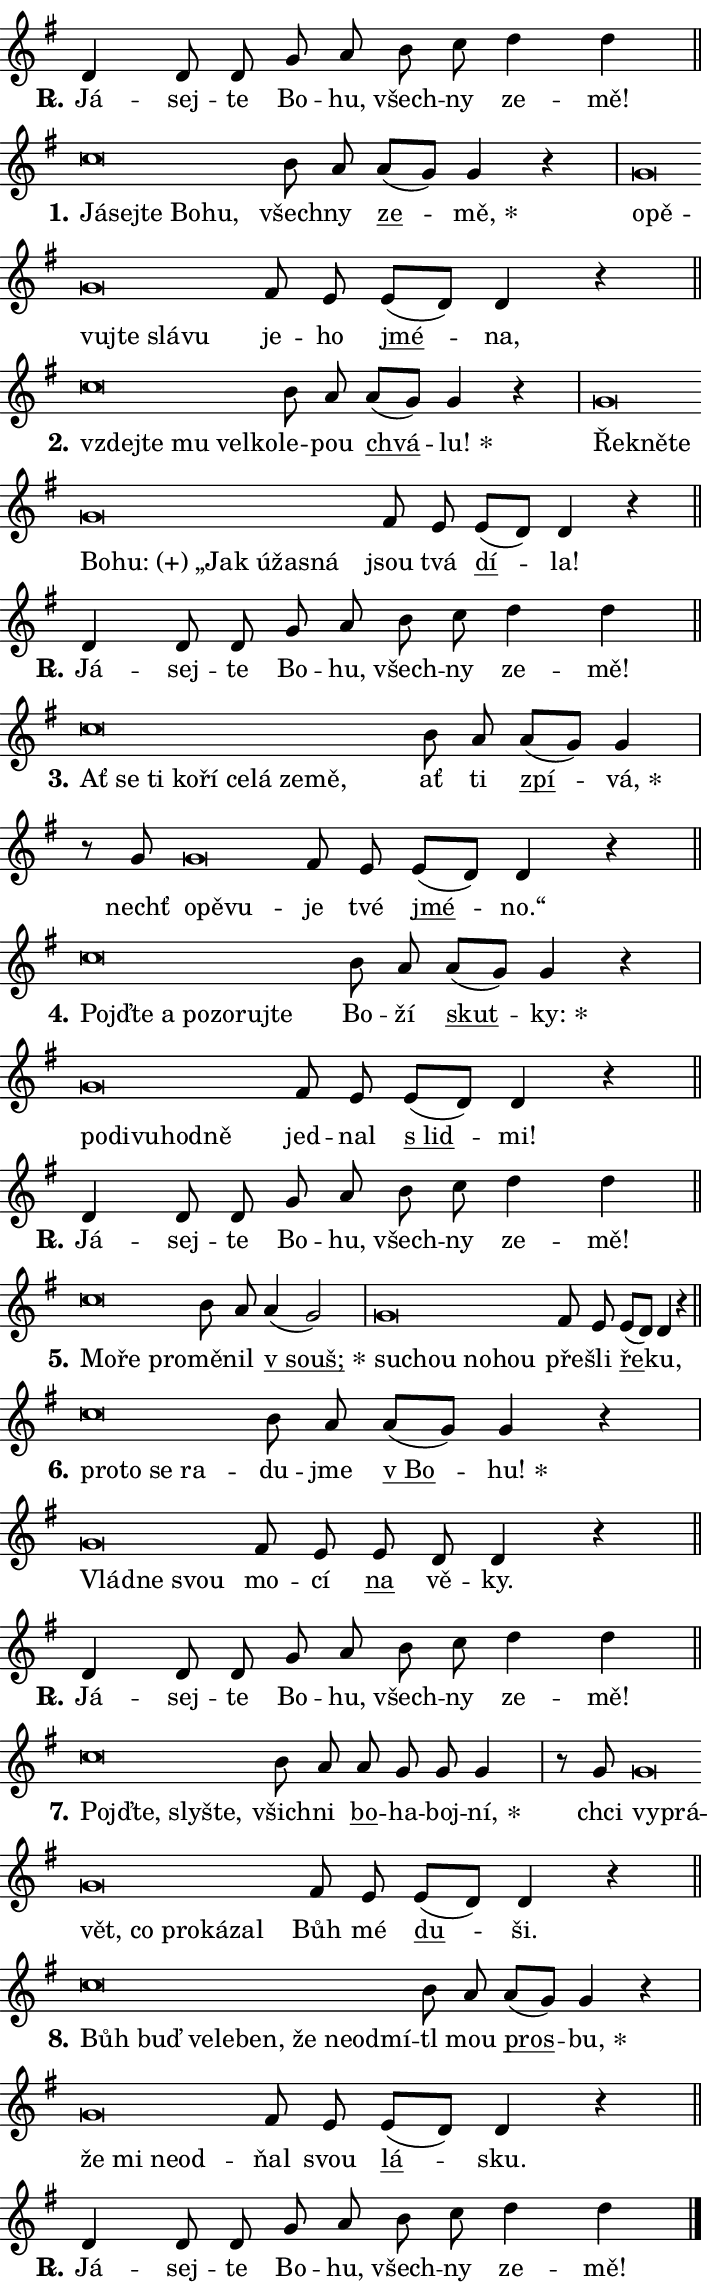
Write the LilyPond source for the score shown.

\version "2.24.0"
\header { tagline = "" }
\paper {
  indent = 0\cm
  top-margin = 0\cm
  right-margin = 0.13\cm % to fit lyric hyphens
  bottom-margin = 0\cm
  left-margin = 0\cm
  paper-width = 12\cm
  page-breaking = #ly:one-page-breaking
  system-system-spacing.basic-distance = #11
  score-system-spacing.basic-distance = #11
  ragged-last = ##f
}


%% Author: Thomas Morley
%% https://lists.gnu.org/archive/html/lilypond-user/2020-05/msg00002.html
#(define (line-position grob)
"Returns position of @var[grob} in current system:
   @code{'start}, if at first time-step
   @code{'end}, if at last time-step
   @code{'middle} otherwise
"
  (let* ((col (ly:item-get-column grob))
         (ln (ly:grob-object col 'left-neighbor))
         (rn (ly:grob-object col 'right-neighbor))
         (col-to-check-left (if (ly:grob? ln) ln col))
         (col-to-check-right (if (ly:grob? rn) rn col))
         (break-dir-left
           (and
             (ly:grob-property col-to-check-left 'non-musical #f)
             (ly:item-break-dir col-to-check-left)))
         (break-dir-right
           (and
             (ly:grob-property col-to-check-right 'non-musical #f)
             (ly:item-break-dir col-to-check-right))))
        (cond ((eqv? 1 break-dir-left) 'start)
              ((eqv? -1 break-dir-right) 'end)
              (else 'middle))))

#(define (tranparent-at-line-position vctor)
  (lambda (grob)
  "Relying on @code{line-position} select the relevant enry from @var{vctor}.
Used to determine transparency,"
    (case (line-position grob)
      ((end) (not (vector-ref vctor 0)))
      ((middle) (not (vector-ref vctor 1)))
      ((start) (not (vector-ref vctor 2))))))

noteHeadBreakVisibility =
#(define-music-function (break-visibility)(vector?)
"Makes @code{NoteHead}s transparent relying on @var{break-visibility}"
#{
  \override NoteHead.transparent =
    #(tranparent-at-line-position break-visibility)
#})

#(define delete-ledgers-for-transparent-note-heads
  (lambda (grob)
    "Reads whether a @code{NoteHead} is transparent.
If so this @code{NoteHead} is removed from @code{'note-heads} from
@var{grob}, which is supposed to be @code{LedgerLineSpanner}.
As a result ledgers are not printed for this @code{NoteHead}"
    (let* ((nhds-array (ly:grob-object grob 'note-heads))
           (nhds-list
             (if (ly:grob-array? nhds-array)
                 (ly:grob-array->list nhds-array)
                 '()))
           ;; Relies on the transparent-property being done before
           ;; Staff.LedgerLineSpanner.after-line-breaking is executed.
           ;; This is fragile ...
           (to-keep
             (remove
               (lambda (nhd)
                 (ly:grob-property nhd 'transparent #f))
               nhds-list)))
      ;; TODO find a better method to iterate over grob-arrays, similiar
      ;; to filter/remove etc for lists
      ;; For now rebuilt from scratch
      (set! (ly:grob-object grob 'note-heads)  '())
      (for-each
        (lambda (nhd)
          (ly:pointer-group-interface::add-grob grob 'note-heads nhd))
        to-keep))))

squashNotes = {
  \override NoteHead.X-extent = #'(-0.2 . 0.2)
  \override NoteHead.Y-extent = #'(-0.75 . 0)
  \override NoteHead.stencil =
    #(lambda (grob)
       (let ((pos (ly:grob-property grob 'staff-position)))
         (begin
           (if (< pos -7) (display "ERROR: Lower brevis then expected\n") (display ""))
           (if (<= pos -6) ly:text-interface::print ly:note-head::print))))
}
unSquashNotes = {
  \revert NoteHead.X-extent
  \revert NoteHead.Y-extent
  \revert NoteHead.stencil
}

hideNotes = \noteHeadBreakVisibility #begin-of-line-visible
unHideNotes = \noteHeadBreakVisibility #all-visible

% work-around for resetting accidentals
% https://lilypond.org/doc/v2.23/Documentation/notation/displaying-rhythms#unmetered-music
cadenzaMeasure = {
  \cadenzaOff
  \partial 1024 s1024
  \cadenzaOn
}

#(define-markup-command (accent layout props text) (markup?)
  "Underline accented syllable"
  (interpret-markup layout props
    #{\markup \override #'(offset . 4.3) \underline { #text }#}))

responsum = \markup \concat {
  "R" \hspace #-1.05 \path #0.1 #'((moveto 0 0.07) (lineto 0.9 0.8)) \hspace #0.05 "."
}

spaceSize = #0.6828661417322834 % exact space size for TeX Gyre Schola

\layout {
  \context {
    \Staff
    \remove "Time_signature_engraver"
    \override LedgerLineSpanner.after-line-breaking = #delete-ledgers-for-transparent-note-heads
  }
  \context {
    \Lyrics {
      \override LyricSpace.minimum-distance = \spaceSize
      \override LyricText.font-name = #"TeX Gyre Schola"
      \override LyricText.font-size = 1
      \override StanzaNumber.font-name = #"TeX Gyre Schola Bold"
      \override StanzaNumber.font-size = 1
    }
  }
  \context {
    \Score 
    \override NoteHead.text =
      #(lambda (grob) 
        (let ((pos (ly:grob-property grob 'staff-position)))
          #{\markup {
            \combine
              \halign #-0.55 \raise #(if (= pos -6) 0 0.5) \override #'(thickness . 2) \draw-line #'(3.2 . 0)
              \musicglyph "noteheads.sM1"
          }#}))
  }
}

% magnetic-lyrics.ily
%
%   written by
%     Jean Abou Samra <jean@abou-samra.fr>
%     Werner Lemberg <wl@gnu.org>
%
%   adapted by
%     Jiri Hon <jiri.hon@gmail.com>
%
% Version 2022-Apr-15

% https://www.mail-archive.com/lilypond-user@gnu.org/msg149350.html

#(define (Left_hyphen_pointer_engraver context)
   "Collect syllable-hyphen-syllable occurrences in lyrics and store
them in properties.  This engraver only looks to the left.  For
example, if the lyrics input is @code{foo -- bar}, it does the
following.

@itemize @bullet
@item
Set the @code{text} property of the @code{LyricHyphen} grob between
@q{foo} and @q{bar} to @code{foo}.

@item
Set the @code{left-hyphen} property of the @code{LyricText} grob with
text @q{foo} to the @code{LyricHyphen} grob between @q{foo} and
@q{bar}.
@end itemize

Use this auxiliary engraver in combination with the
@code{lyric-@/text::@/apply-@/magnetic-@/offset!} hook."
   (let ((hyphen #f)
         (text #f))
     (make-engraver
      (acknowledgers
       ((lyric-syllable-interface engraver grob source-engraver)
        (set! text grob)))
      (end-acknowledgers
       ((lyric-hyphen-interface engraver grob source-engraver)
        ;(when (not (grob::has-interface grob 'lyric-space-interface))
          (set! hyphen grob)));)
      ((stop-translation-timestep engraver)
       (when (and text hyphen)
         (ly:grob-set-object! text 'left-hyphen hyphen))
       (set! text #f)
       (set! hyphen #f)))))

#(define (lyric-text::apply-magnetic-offset! grob)
   "If the space between two syllables is less than the value in
property @code{LyricText@/.details@/.squash-threshold}, move the right
syllable to the left so that it gets concatenated with the left
syllable.

Use this function as a hook for
@code{LyricText@/.after-@/line-@/breaking} if the
@code{Left_@/hyphen_@/pointer_@/engraver} is active."
   (let ((hyphen (ly:grob-object grob 'left-hyphen #f)))
     (when hyphen
       (let ((left-text (ly:spanner-bound hyphen LEFT)))
         (when (grob::has-interface left-text 'lyric-syllable-interface)
           (let* ((common (ly:grob-common-refpoint grob left-text X))
                  (this-x-ext (ly:grob-extent grob common X))
                  (left-x-ext
                   (begin
                     ;; Trigger magnetism for left-text.
                     (ly:grob-property left-text 'after-line-breaking)
                     (ly:grob-extent left-text common X)))
                  ;; `delta` is the gap width between two syllables.
                  (delta (- (interval-start this-x-ext)
                            (interval-end left-x-ext)))
                  (details (ly:grob-property grob 'details))
                  (threshold (assoc-get 'squash-threshold details 0.2)))
             (when (< delta threshold)
               (let* (;; We have to manipulate the input text so that
                      ;; ligatures crossing syllable boundaries are not
                      ;; disabled.  For languages based on the Latin
                      ;; script this is essentially a beautification.
                      ;; However, for non-Western scripts it can be a
                      ;; necessity.
                      (lt (ly:grob-property left-text 'text))
                      (rt (ly:grob-property grob 'text))
                      (is-space (grob::has-interface hyphen 'lyric-space-interface))
                      (space (if is-space " " ""))
                      (extra-delta (if is-space spaceSize 0))
                      ;; Append new syllable.
                      (ltrt-space (if (and (string? lt) (string? rt))
                                (string-append lt space rt)
                                (make-concat-markup (list lt space rt))))
                      ;; Right-align `ltrt` to the right side.
                      (ltrt-space-markup (grob-interpret-markup
                               grob
                               (make-translate-markup
                                (cons (interval-length this-x-ext) 0)
                                (make-right-align-markup ltrt-space)))))
                 (begin
                   ;; Don't print `left-text`.
                   (ly:grob-set-property! left-text 'stencil #f)
                   ;; Set text and stencil (which holds all collected
                   ;; syllables so far) and shift it to the left.
                   (ly:grob-set-property! grob 'text ltrt-space)
                   (ly:grob-set-property! grob 'stencil ltrt-space-markup)
                   (ly:grob-translate-axis! grob (- (- delta extra-delta)) X))))))))))


#(define (lyric-hyphen::displace-bounds-first grob)
   ;; Make very sure this callback isn't triggered too early.
   (let ((left (ly:spanner-bound grob LEFT))
         (right (ly:spanner-bound grob RIGHT)))
     (ly:grob-property left 'after-line-breaking)
     (ly:grob-property right 'after-line-breaking)
     (ly:lyric-hyphen::print grob)))

squashThreshold = #0.4

\layout {
  \context {
    \Lyrics
    \consists #Left_hyphen_pointer_engraver
    \override LyricText.after-line-breaking =
      #lyric-text::apply-magnetic-offset!
    \override LyricHyphen.stencil = #lyric-hyphen::displace-bounds-first
    \override LyricText.details.squash-threshold = \squashThreshold
    \override LyricHyphen.minimum-distance = 0
    \override LyricHyphen.minimum-length = \squashThreshold
  }
}

squashText = \override LyricText.details.squash-threshold = 9999
unSquashText = \override LyricText.details.squash-threshold = \squashThreshold

leftText = \override LyricText.self-alignment-X = #LEFT
unLeftText = \revert LyricText.self-alignment-X

starOffset = #(lambda (grob) 
                (let ((x_offset (ly:self-alignment-interface::aligned-on-x-parent grob)))
                  (if (= x_offset 0) 0 (+ x_offset 1.2))))

star = #(define-music-function (syllable)(string?)
"Append star separator at the end of a syllable"
#{
  \once \override LyricText.X-offset = #starOffset
  \lyricmode { \markup {
    #syllable
    \override #'((font-name . "TeX Gyre Schola Bold")) \hspace #0.2 \lower #0.65 \larger "*"
  } }
#})

starAccent = #(define-music-function (syllable)(string?)
"Append star separator at the end of a syllable and make accent"
#{
  \once \override LyricText.X-offset = #starOffset
  \lyricmode { \markup {
    \accent #syllable
    \override #'((font-name . "TeX Gyre Schola Bold")) \hspace #0.2 \lower #0.65 \larger "*"
  } }
#})

breath = #(define-music-function (syllable)(string?)
"Append breathing indicator at the end of a syllable"
#{
  \lyricmode { \markup { #syllable "+" } }
#})

optionalBreath = #(define-music-function (syllable)(string?)
"Append optional breathing indicator at the end of a syllable"
#{
  \lyricmode { \markup { #syllable "(+)" } }
#})


\score {
    <<
        \new Voice = "melody" { \cadenzaOn \key g \major \relative { d'4 d8 d g a \bar "" b c d4 d \cadenzaMeasure \bar "||" \break } }
        \new Lyrics \lyricsto "melody" { \lyricmode { \set stanza = \responsum
Já -- sej -- te Bo -- hu, všech -- ny ze -- mě! } }
    >>
    \layout {}
}

\score {
    <<
        \new Voice = "melody" { \cadenzaOn \key g \major \relative { \squashNotes c''\breve*1/16 \hideNotes \breve*1/16 \bar "" \breve*1/16 \bar "" \breve*1/16 \breve*1/16 \bar "" \unHideNotes \unSquashNotes b8 a \bar "" a[( g)] g4 r \cadenzaMeasure \bar "|" \squashNotes g\breve*1/16 \hideNotes \breve*1/16 \bar "" \breve*1/16 \bar "" \breve*1/16 \bar "" \breve*1/16 \breve*1/16 \bar "" \unHideNotes \unSquashNotes fis8 e \bar "" e[( d)] d4 r \cadenzaMeasure \bar "||" \break } }
        \new Lyrics \lyricsto "melody" { \lyricmode { \set stanza = "1."
\leftText Já -- \squashText sej -- te Bo -- hu, \unLeftText \unSquashText všech -- ny \markup \accent ze -- \star mě, \leftText o -- \squashText pě -- vuj -- te slá -- vu \unLeftText \unSquashText je -- ho \markup \accent jmé -- na, } }
    >>
    \layout {}
}

\score {
    <<
        \new Voice = "melody" { \cadenzaOn \key g \major \relative { \squashNotes c''\breve*1/16 \hideNotes \breve*1/16 \bar "" \breve*1/16 \bar "" \breve*1/16 \breve*1/16 \bar "" \unHideNotes \unSquashNotes b8 a \bar "" a[( g)] g4 r \cadenzaMeasure \bar "|" \squashNotes g\breve*1/16 \hideNotes \breve*1/16 \bar "" \breve*1/16 \bar "" \breve*1/16 \bar "" \breve*1/16 \bar "" \breve*1/16 \bar "" \breve*1/16 \bar "" \breve*1/16 \breve*1/16 \bar "" \unHideNotes \unSquashNotes fis8 e \bar "" e[( d)] d4 r \cadenzaMeasure \bar "||" \break } }
        \new Lyrics \lyricsto "melody" { \lyricmode { \set stanza = "2."
\leftText vzdej -- \squashText te mu vel -- ko -- \unLeftText \unSquashText le -- pou \markup \accent chvá -- \star lu! \leftText Ře -- \squashText kně -- te Bo -- \optionalBreath hu: „Jak ú -- ža -- sná \unLeftText \unSquashText jsou tvá \markup \accent dí -- la! } }
    >>
    \layout {}
}

\score {
    <<
        \new Voice = "melody" { \cadenzaOn \key g \major \relative { d'4 d8 d g a \bar "" b c d4 d \cadenzaMeasure \bar "||" \break } }
        \new Lyrics \lyricsto "melody" { \lyricmode { \set stanza = \responsum
Já -- sej -- te Bo -- hu, všech -- ny ze -- mě! } }
    >>
    \layout {}
}

\score {
    <<
        \new Voice = "melody" { \cadenzaOn \key g \major \relative { \squashNotes c''\breve*1/16 \hideNotes \breve*1/16 \bar "" \breve*1/16 \bar "" \breve*1/16 \bar "" \breve*1/16 \bar "" \breve*1/16 \bar "" \breve*1/16 \bar "" \breve*1/16 \breve*1/16 \bar "" \unHideNotes \unSquashNotes b8 a \bar "" a[( g)] g4 \cadenzaMeasure \bar "|" r8 g8 \squashNotes g\breve*1/16 \hideNotes \breve*1/16 \breve*1/16 \bar "" \unHideNotes \unSquashNotes fis8 e \bar "" e[( d)] d4 r \cadenzaMeasure \bar "||" \break } }
        \new Lyrics \lyricsto "melody" { \lyricmode { \set stanza = "3."
\leftText Ať \squashText se ti ko -- ří ce -- lá ze -- mě, \unLeftText \unSquashText ať ti \markup \accent zpí -- \star vá, nechť \leftText o -- \squashText pě -- vu -- \unLeftText \unSquashText je tvé \markup \accent jmé -- no.“ } }
    >>
    \layout {}
}

\score {
    <<
        \new Voice = "melody" { \cadenzaOn \key g \major \relative { \squashNotes c''\breve*1/16 \hideNotes \breve*1/16 \bar "" \breve*1/16 \bar "" \breve*1/16 \bar "" \breve*1/16 \bar "" \breve*1/16 \breve*1/16 \bar "" \unHideNotes \unSquashNotes b8 a \bar "" a[( g)] g4 r \cadenzaMeasure \bar "|" \squashNotes g\breve*1/16 \hideNotes \breve*1/16 \bar "" \breve*1/16 \bar "" \breve*1/16 \breve*1/16 \bar "" \unHideNotes \unSquashNotes fis8 e \bar "" e[( d)] d4 r \cadenzaMeasure \bar "||" \break } }
        \new Lyrics \lyricsto "melody" { \lyricmode { \set stanza = "4."
\leftText Pojď -- \squashText te a po -- zo -- ruj -- te \unLeftText \unSquashText Bo -- ží \markup \accent skut -- \star ky: \leftText po -- \squashText di -- vu -- hod -- ně \unLeftText \unSquashText jed -- nal \markup \accent "s lid" -- mi! } }
    >>
    \layout {}
}

\score {
    <<
        \new Voice = "melody" { \cadenzaOn \key g \major \relative { d'4 d8 d g a \bar "" b c d4 d \cadenzaMeasure \bar "||" \break } }
        \new Lyrics \lyricsto "melody" { \lyricmode { \set stanza = \responsum
Já -- sej -- te Bo -- hu, všech -- ny ze -- mě! } }
    >>
    \layout {}
}

\score {
    <<
        \new Voice = "melody" { \cadenzaOn \key g \major \relative { \squashNotes c''\breve*1/16 \hideNotes \breve*1/16 \breve*1/16 \bar "" \unHideNotes \unSquashNotes b8 a \bar "" a4( g2) \cadenzaMeasure \bar "|" \squashNotes g\breve*1/16 \hideNotes \breve*1/16 \bar "" \breve*1/16 \breve*1/16 \bar "" \unHideNotes \unSquashNotes fis8 e \bar "" e[( d)] d4 r \cadenzaMeasure \bar "||" \break } }
        \new Lyrics \lyricsto "melody" { \lyricmode { \set stanza = "5."
\leftText Mo -- \squashText ře pro -- \unLeftText \unSquashText mě -- nil \starAccent "v souš;" \leftText su -- \squashText chou no -- hou \unLeftText \unSquashText pře -- šli \markup \accent ře -- ku, } }
    >>
    \layout {}
}

\score {
    <<
        \new Voice = "melody" { \cadenzaOn \key g \major \relative { \squashNotes c''\breve*1/16 \hideNotes \breve*1/16 \bar "" \breve*1/16 \breve*1/16 \bar "" \unHideNotes \unSquashNotes b8 a \bar "" a[( g)] g4 r \cadenzaMeasure \bar "|" \squashNotes g\breve*1/16 \hideNotes \breve*1/16 \breve*1/16 \bar "" \unHideNotes \unSquashNotes fis8 e \bar "" e d d4 r \cadenzaMeasure \bar "||" \break } }
        \new Lyrics \lyricsto "melody" { \lyricmode { \set stanza = "6."
\leftText pro -- \squashText to se ra -- \unLeftText \unSquashText du -- jme \markup \accent "v Bo" -- \star hu! \leftText Vlád -- \squashText ne svou \unLeftText \unSquashText mo -- cí \markup \accent na vě -- ky. } }
    >>
    \layout {}
}

\score {
    <<
        \new Voice = "melody" { \cadenzaOn \key g \major \relative { d'4 d8 d g a \bar "" b c d4 d \cadenzaMeasure \bar "||" \break } }
        \new Lyrics \lyricsto "melody" { \lyricmode { \set stanza = \responsum
Já -- sej -- te Bo -- hu, všech -- ny ze -- mě! } }
    >>
    \layout {}
}

\score {
    <<
        \new Voice = "melody" { \cadenzaOn \key g \major \relative { \squashNotes c''\breve*1/16 \hideNotes \breve*1/16 \bar "" \breve*1/16 \breve*1/16 \bar "" \unHideNotes \unSquashNotes b8 a \bar "" a g g g4 \cadenzaMeasure \bar "|" r8 g8 \squashNotes g\breve*1/16 \hideNotes \breve*1/16 \bar "" \breve*1/16 \bar "" \breve*1/16 \bar "" \breve*1/16 \bar "" \breve*1/16 \breve*1/16 \bar "" \unHideNotes \unSquashNotes fis8 e \bar "" e[( d)] d4 r \cadenzaMeasure \bar "||" \break } }
        \new Lyrics \lyricsto "melody" { \lyricmode { \set stanza = "7."
\leftText Pojď -- \squashText te, sly -- šte, \unLeftText \unSquashText všich -- ni \markup \accent bo -- ha -- boj -- \star ní, chci \leftText vy -- \squashText prá -- vět, co pro -- ká -- zal \unLeftText \unSquashText Bůh mé \markup \accent du -- ši. } }
    >>
    \layout {}
}

\score {
    <<
        \new Voice = "melody" { \cadenzaOn \key g \major \relative { \squashNotes c''\breve*1/16 \hideNotes \breve*1/16 \bar "" \breve*1/16 \bar "" \breve*1/16 \bar "" \breve*1/16 \bar "" \breve*1/16 \bar "" \breve*1/16 \bar "" \breve*1/16 \breve*1/16 \bar "" \unHideNotes \unSquashNotes b8 a \bar "" a[( g)] g4 r \cadenzaMeasure \bar "|" \squashNotes g\breve*1/16 \hideNotes \breve*1/16 \bar "" \breve*1/16 \breve*1/16 \bar "" \unHideNotes \unSquashNotes fis8 e \bar "" e[( d)] d4 r \cadenzaMeasure \bar "||" \break } }
        \new Lyrics \lyricsto "melody" { \lyricmode { \set stanza = "8."
\leftText Bůh \squashText buď ve -- le -- ben, že ne -- od -- mí -- \unLeftText \unSquashText tl mou \markup \accent pros -- \star bu, \leftText že \squashText mi ne -- od -- \unLeftText \unSquashText ňal svou \markup \accent lá -- sku. } }
    >>
    \layout {}
}

\score {
    <<
        \new Voice = "melody" { \cadenzaOn \key g \major \relative { d'4 d8 d g a \bar "" b c d4 d \cadenzaMeasure \bar "||" \break } \bar "|." }
        \new Lyrics \lyricsto "melody" { \lyricmode { \set stanza = \responsum
Já -- sej -- te Bo -- hu, všech -- ny ze -- mě! } }
    >>
    \layout {}
}
